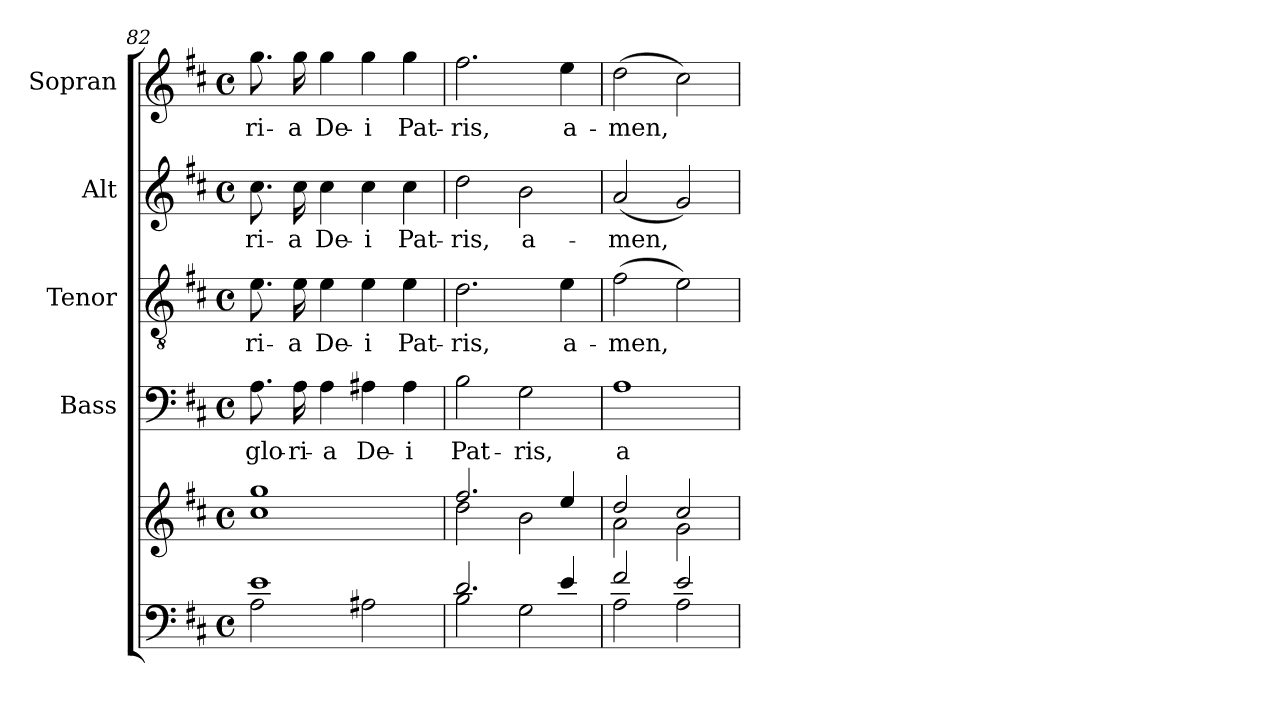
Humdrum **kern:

**kern	**kern	**kern	**text	**kern	**text	**kern	**text	**kern	**text
*part5	*part5	*part4	*part4	*part3	*part3	*part2	*part2	*part1	*part1
*staff6	*staff5	*staff4	*staff4	*staff3	*staff3	*staff2	*staff2	*staff1	*staff1
*	*	*I"Bass	*	*I"Tenor	*	*I"Alt	*	*I"Sopran	*
*	*	*I'B.	*	*I'T.	*	*I'A.	*	*I'S.	*
!!LO:PB:g=z
*clefF4	*clefG2	*clefF4	*	*clefGv2	*	*clefG2	*	*clefG2	*
*k[f#c#]	*k[f#c#]	*k[f#c#]	*	*k[f#c#]	*	*k[f#c#]	*	*k[f#c#]	*
*D:	*D:	*D:	*	*D:	*	*D:	*	*D:	*
*M4/4	*M4/4	*M4/4	*	*M4/4	*	*M4/4	*	*M4/4	*
*met(c)	*met(c)	*met(c)	*	*met(c)	*	*met(c)	*	*met(c)	*
=82	=82	=82	=82	=82	=82	=82	=82	=82	=82
*^	*^	*	*	*	*	*	*	*	*
!	!	!	!	!	!LO:LY:b	!	!LO:LY:b	!	!LO:LY:b	!	!LO:LY:b
1e	2A\	1gg	1cc#	8.A\	glo-	8.e\	-ri-	8.cc#\	-ri-	8.gg\	-ri-
!	!	!	!	!	!LO:LY:b	!	!LO:LY:b	!	!LO:LY:b	!	!LO:LY:b
.	.	.	.	16A\	-ri-	16e\	-a	16cc#\	-a	16gg\	-a
!	!	!	!	!	!LO:LY:b	!	!LO:LY:b	!	!LO:LY:b	!	!LO:LY:b
.	.	.	.	4A\	-a	4e\	De-	4cc#\	De-	4gg\	De-
!	!	!	!	!	!LO:LY:b	!	!LO:LY:b	!	!LO:LY:b	!	!LO:LY:b
.	2A#X\	.	.	4A#X\	De-	4e\	-i	4cc#\	-i	4gg\	-i
!	!	!	!	!	!LO:LY:b	!	!LO:LY:b	!	!LO:LY:b	!	!LO:LY:b
.	.	.	.	4A#\	-i	4e\	Pat-	4cc#\	Pat-	4gg\	Pat-
=83	=83	=83	=83	=83	=83	=83	=83	=83	=83	=83	=83
!	!	!	!	!	!LO:LY:b	!	!LO:LY:b	!	!LO:LY:b	!	!LO:LY:b
2.d/	2B\	2.ff#/	2dd\	2B\	Pat-	2.d\	-ris,	2dd\	-ris,	2.ff#\	-ris,
!	!	!	!	!	!LO:LY:b	!	!	!	!LO:LY:b	!	!
.	2G\	.	2b\	2G\	-ris,	.	.	2b\	a-	.	.
!	!	!	!	!	!	!	!LO:LY:b	!	!	!	!LO:LY:b
4e/	.	4ee/	.	.	.	4e\	a-	.	.	4ee\	a-
=84	=84	=84	=84	=84	=84	=84	=84	=84	=84	=84	=84
!	!	!	!	!	!LO:LY:b	!	!LO:LY:b	!	!LO:LY:b	!	!LO:LY:b
2f#/	2A\	2dd/	2a\	1A	a-	(>2f#\	-men,	(<2a/	-men,	(>2dd\	-men,
2e/	2A\	2cc#/	2g\	.	.	2e\)	.	2g/)	.	2cc#\)	.
*v	*v	*	*	*	*	*	*	*	*	*	*
*	*v	*v	*	*	*	*	*	*	*	*
=	=	=	=	=	=	=	=	=	=
*-	*-	*-	*-	*-	*-	*-	*-	*-	*-
